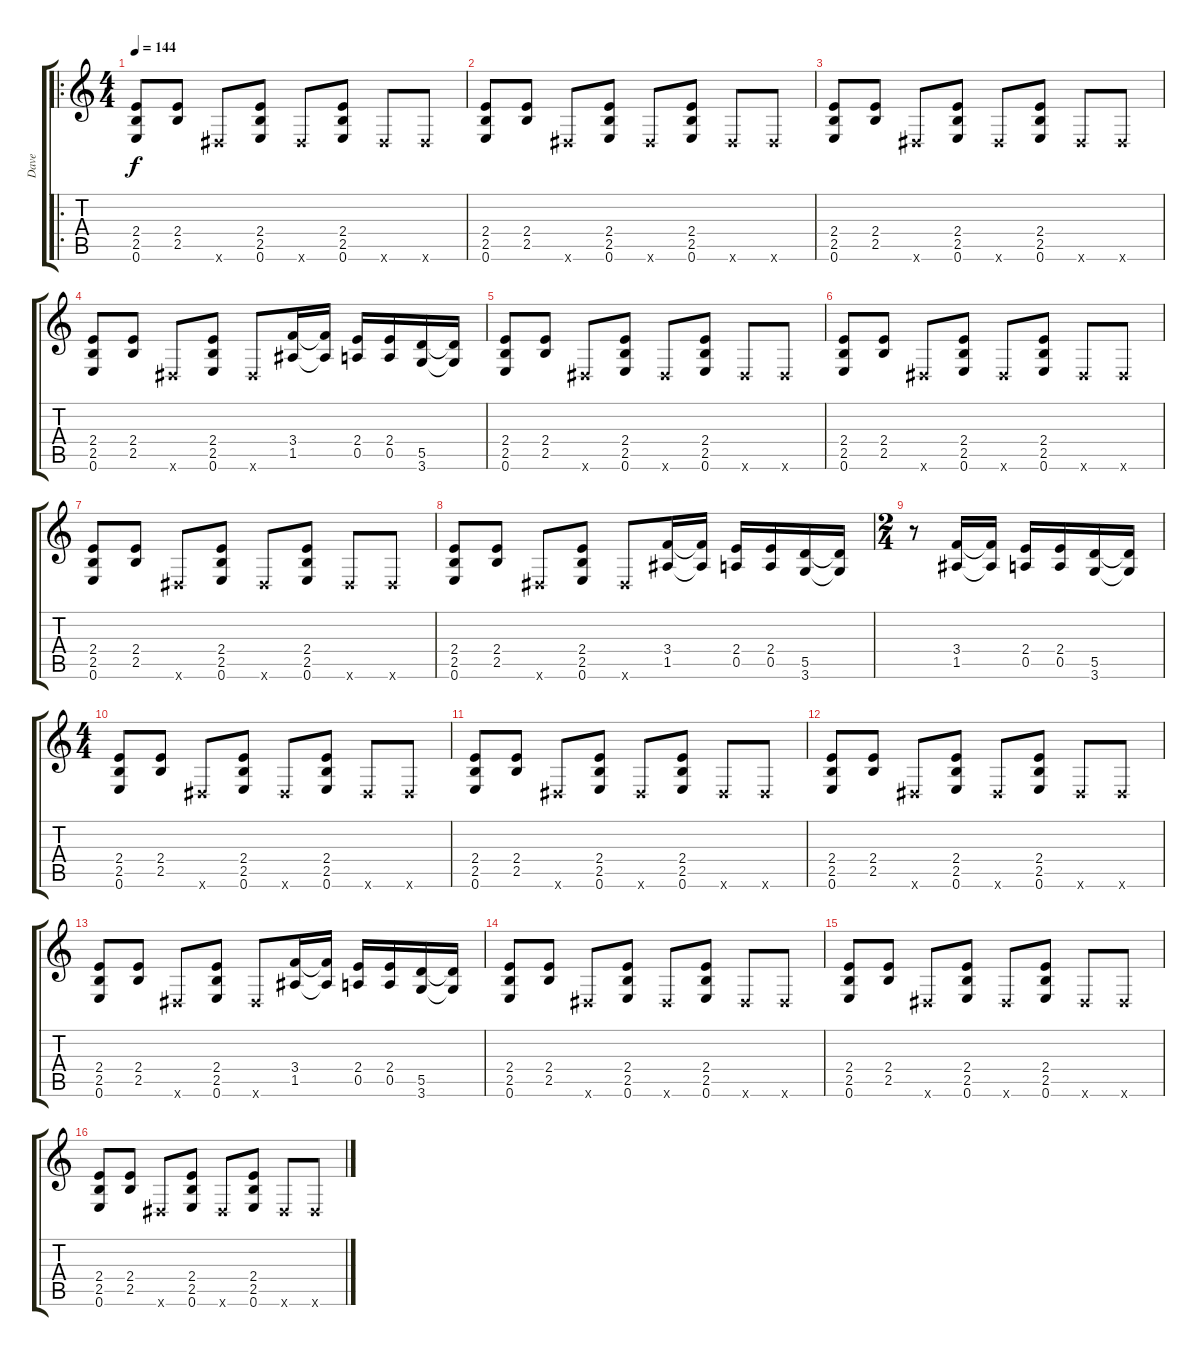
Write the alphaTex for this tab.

\track ("Dave" "Dave") {instrument distortionguitar}
\staff {score tabs}
\tuning (E4 B3 G3 D3 A2 E2) {hide}
\ro
\ts (4 4)
\tempo 144
\clef g2
\ks c
(2.4 2.5 0.6).8{dy f} (2.4 2.5).8 -1.6{x}.8 (2.4 2.5 0.6).8 -1.6{x}.8 (2.4 2.5 0.6).8 -1.6{x}.8 -1.6{x}.8 |
(2.4 2.5 0.6).8 (2.4 2.5).8 -1.6{x}.8 (2.4 2.5 0.6).8 -1.6{x}.8 (2.4 2.5 0.6).8 -1.6{x}.8 -1.6{x}.8 |
(2.4 2.5 0.6).8 (2.4 2.5).8 -1.6{x}.8 (2.4 2.5 0.6).8 -1.6{x}.8 (2.4 2.5 0.6).8 -1.6{x}.8 -1.6{x}.8 |
(2.4 2.5 0.6).8 (2.4 2.5).8 -1.6{x}.8 (2.4 2.5 0.6).8 -1.6{x}.8 (3.4 1.5).16 (3.4{t} 1.5{t}).16 (2.4 0.5).16 (2.4 0.5).16 (5.5 3.6).16 (5.5{t} 3.6{t}).16 |
(2.4 2.5 0.6).8 (2.4 2.5).8 -1.6{x}.8 (2.4 2.5 0.6).8 -1.6{x}.8 (2.4 2.5 0.6).8 -1.6{x}.8 -1.6{x}.8 |
(2.4 2.5 0.6).8 (2.4 2.5).8 -1.6{x}.8 (2.4 2.5 0.6).8 -1.6{x}.8 (2.4 2.5 0.6).8 -1.6{x}.8 -1.6{x}.8 |
(2.4 2.5 0.6).8 (2.4 2.5).8 -1.6{x}.8 (2.4 2.5 0.6).8 -1.6{x}.8 (2.4 2.5 0.6).8 -1.6{x}.8 -1.6{x}.8 |
(2.4 2.5 0.6).8 (2.4 2.5).8 -1.6{x}.8 (2.4 2.5 0.6).8 -1.6{x}.8 (3.4 1.5).16 (3.4{t} 1.5{t}).16 (2.4 0.5).16 (2.4 0.5).16 (5.5 3.6).16 (5.5{t} 3.6{t}).16 |
\ts (2 4)
r.8 (3.4 1.5).16 (3.4{t} 1.5{t}).16 (2.4 0.5).16 (2.4 0.5).16 (5.5 3.6).16 (5.5{t} 3.6{t}).16 |
\ts (4 4)
(2.4 2.5 0.6).8 (2.4 2.5).8 -1.6{x}.8 (2.4 2.5 0.6).8 -1.6{x}.8 (2.4 2.5 0.6).8 -1.6{x}.8 -1.6{x}.8 |
(2.4 2.5 0.6).8 (2.4 2.5).8 -1.6{x}.8 (2.4 2.5 0.6).8 -1.6{x}.8 (2.4 2.5 0.6).8 -1.6{x}.8 -1.6{x}.8 |
(2.4 2.5 0.6).8 (2.4 2.5).8 -1.6{x}.8 (2.4 2.5 0.6).8 -1.6{x}.8 (2.4 2.5 0.6).8 -1.6{x}.8 -1.6{x}.8 |
(2.4 2.5 0.6).8 (2.4 2.5).8 -1.6{x}.8 (2.4 2.5 0.6).8 -1.6{x}.8 (3.4 1.5).16 (3.4{t} 1.5{t}).16 (2.4 0.5).16 (2.4 0.5).16 (5.5 3.6).16 (5.5{t} 3.6{t}).16 |
(2.4 2.5 0.6).8 (2.4 2.5).8 -1.6{x}.8 (2.4 2.5 0.6).8 -1.6{x}.8 (2.4 2.5 0.6).8 -1.6{x}.8 -1.6{x}.8 |
(2.4 2.5 0.6).8 (2.4 2.5).8 -1.6{x}.8 (2.4 2.5 0.6).8 -1.6{x}.8 (2.4 2.5 0.6).8 -1.6{x}.8 -1.6{x}.8 |
(2.4 2.5 0.6).8 (2.4 2.5).8 -1.6{x}.8 (2.4 2.5 0.6).8 -1.6{x}.8 (2.4 2.5 0.6).8 -1.6{x}.8 -1.6{x}.8
